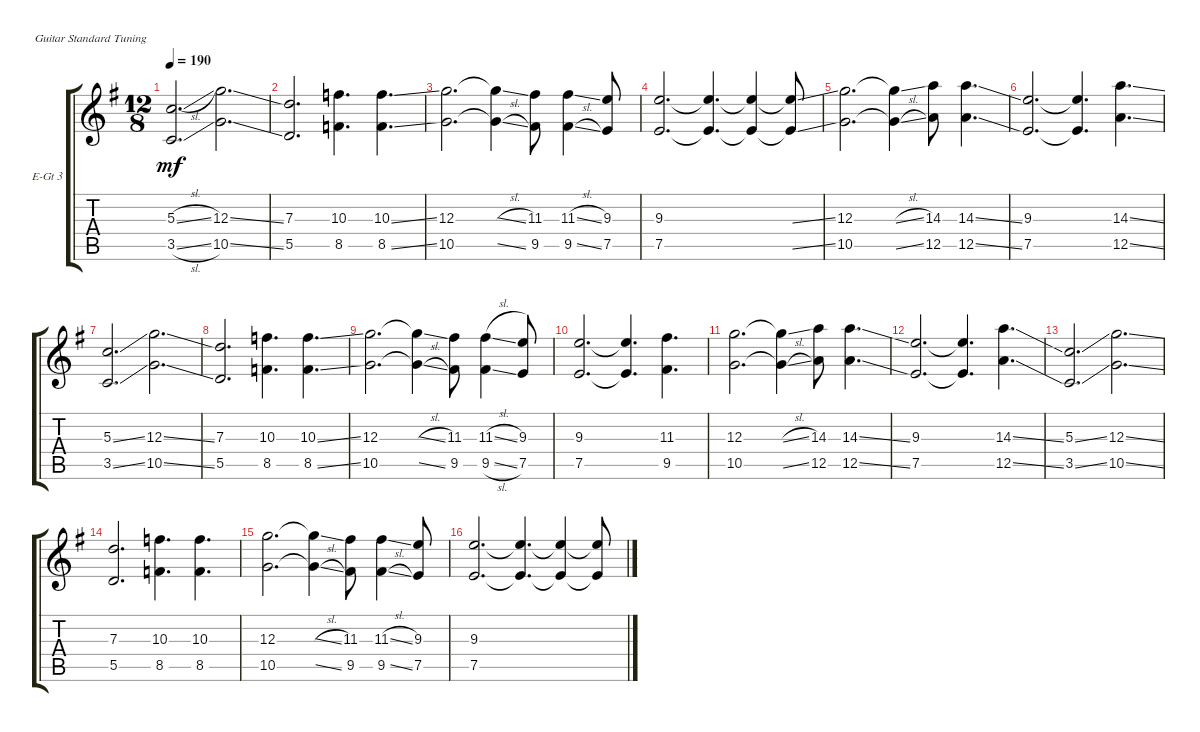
\defaultSystemsLayout 4
\bracketExtendMode groupsimilarinstruments
\firstSystemTrackNameOrientation horizontal
\otherSystemsTrackNameOrientation horizontal
\track ("Electric Guitar 3" "E-Gt 3") {instrument electricguitarclean}
\staff {score tabs}
\tuning (E4 B3 G3 D3 A2 E2)
\ts (12 8)
\tempo 190
\clef g2
\scale
0.513944
\ks g
(3.5{sl} 5.3{sl}).2{d dy mf instrument electricguitarclean} (12.3{ss} 10.5{ss}).2{d} |
\scale
0.243028 (7.3 5.5).2{d} (8.5 10.3).4{d} (10.3{ss} 8.5{ss}).4{d} |
\scale
0.243028 (10.5 12.3).2{d} (12.3{sl t} 10.5{sl t}).4 (9.5 11.3).8 (11.3{sl} 9.5{sl}).4 (9.3 7.5).8 |
(7.5 9.3).2{d} (9.3{t} 7.5{t}).4{d} (7.5{t} 9.3{t}).4 (9.3{ss t} 7.5{ss t}).8 |
(10.5 12.3).2{d} (12.3{sl t} 10.5{sl t}).4 (14.3 12.5).8 (12.5{ss} 14.3{ss}).4{d} |
(7.5 9.3).2{d} (9.3{t} 7.5{t}).4{d} (12.5{ss} 14.3{ss}).4{d} |
(3.5{ss} 5.3{ss}).2{d} (12.3{ss} 10.5{ss}).2{d} |
(5.5 7.3).2{d} (10.3 8.5).4{d} (8.5{ss} 10.3{ss}).4{d} |
(12.3 10.5).2{d} (12.3{sl t} 10.5{sl t}).4 (9.5 11.3).8 (9.5{sl} 11.3{sl}).4 (9.3 7.5).8 |
(9.3 7.5).2{d} (7.5{t} 9.3{t}).4{d} (11.3 9.5).4{d} |
(10.5 12.3).2{d} (12.3{sl t} 10.5{sl t}).4 (14.3 12.5).8 (12.5{ss} 14.3{ss}).4{d} |
(9.3 7.5).2{d} (7.5{t} 9.3{t}).4{d} (12.5{ss} 14.3{ss}).4{d} |
(3.5{ss} 5.3{ss}).2{d} (12.3{ss} 10.5{ss}).2{d} |
(7.3 5.5).2{d} (8.5 10.3).4{d} (10.3 8.5).4{d} |
(10.5 12.3).2{d} (12.3{sl t} 10.5{sl t}).4 (9.5 11.3).8 (11.3{sl} 9.5{sl}).4 (9.3 7.5).8 |
(7.5 9.3).2{d} (9.3{t} 7.5{t}).4{d} (7.5{t} 9.3{t}).4 (9.3{ss t} 7.5{ss t}).8
